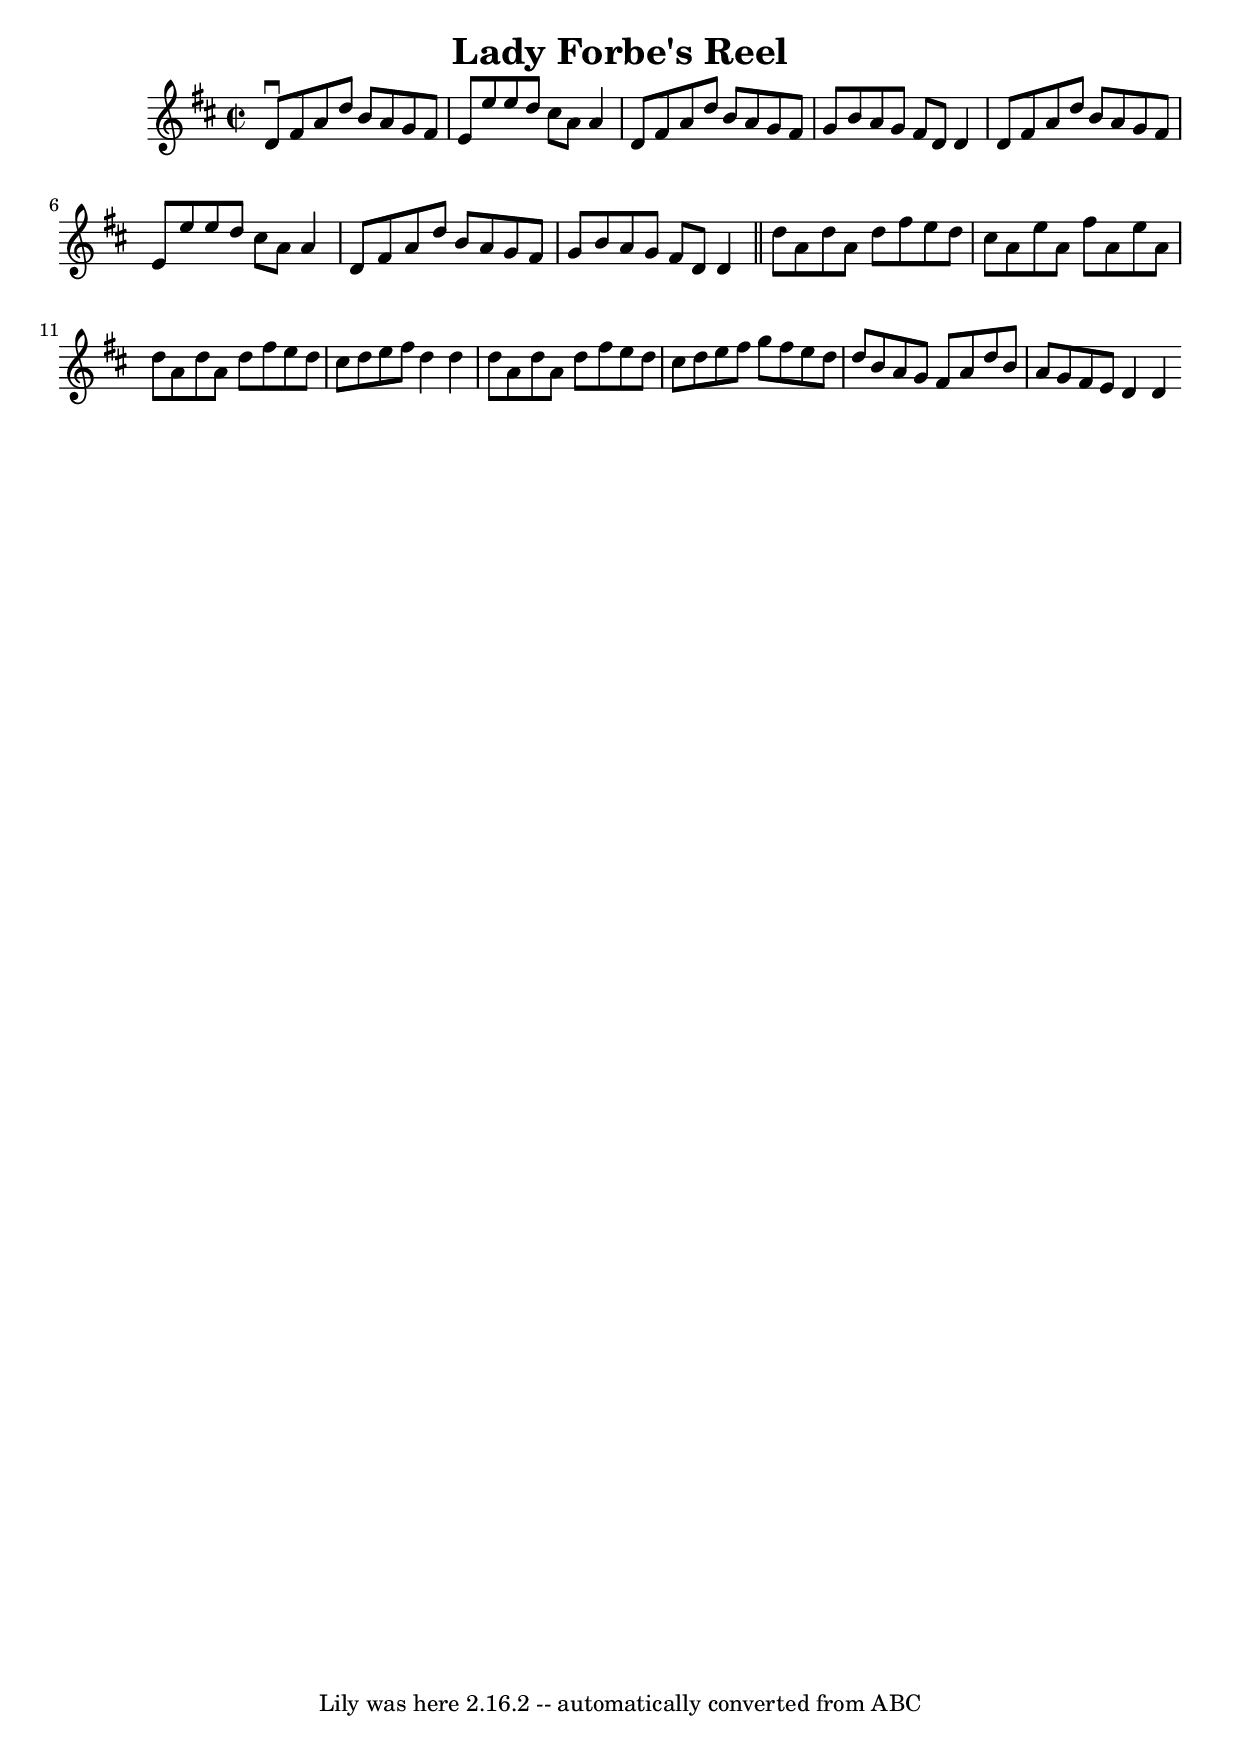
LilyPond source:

\version "2.16.2"
\include "Mammoth.ily"
\header {
  %% book = "Ryan's Mammoth Collection"
 crossRefNumber = "1"
 footnotes = ""
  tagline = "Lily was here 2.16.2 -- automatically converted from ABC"
  title = "Lady Forbe's Reel"

}
voicedefault =  {


  \override Staff.TimeSignature #'style = #'C
  \time 2/2 
  \key d \major
 d'8^\downbow fis'8 a'8 d''8 b'8 a'8 g'8 fis'8   |
 e'8 e''8 e''8 d''8 cis''8 a'8 a'4   |
 d'8 fis'8 a'8 d''8 b'8 a'8 g'8 fis'8  |
 g'8 b'8 a'8 g'8 fis'8 d'8 d'4   |
 d'8 fis'8 a'8 d''8 b'8 a'8 g'8 fis'8   |
 e'8 e''8 e''8 d''8 cis''8 a'8 a'4   |
 d'8 fis'8 a'8 d''8 b'8 a'8 g'8 fis'8   |
 g'8 b'8 a'8 g'8 fis'8 d'8 d'4    \bar "||" d''8 a'8 d''8 a'8 d''8 fis''8 e''8 d''8    |
 cis''8 a'8 e''8 a'8 fis''8 a'8 e''8 a'8   |
 d''8 a'8 d''8 a'8 d''8 fis''8 e''8 d''8   |
 cis''8 d''8 e''8 fis''8 d''4 d''4  |
 d''8 a'8 d''8 a'8 d''8 fis''8 e''8 d''8   |
 cis''8 d''8 e''8 fis''8 g''8 fis''8 e''8 d''8   |
 d''8 b'8 a'8 g'8 fis'8 a'8 d''8 b'8   |
 a'8 g'8 fis'8 e'8 d'4 d'4  \bar "| |"   

}

\score{
  <<

    \context Staff="default"
    {
      \voicedefault 
      
    }

  >>
  \layout {
    
  }
  \midi {
  }

}
